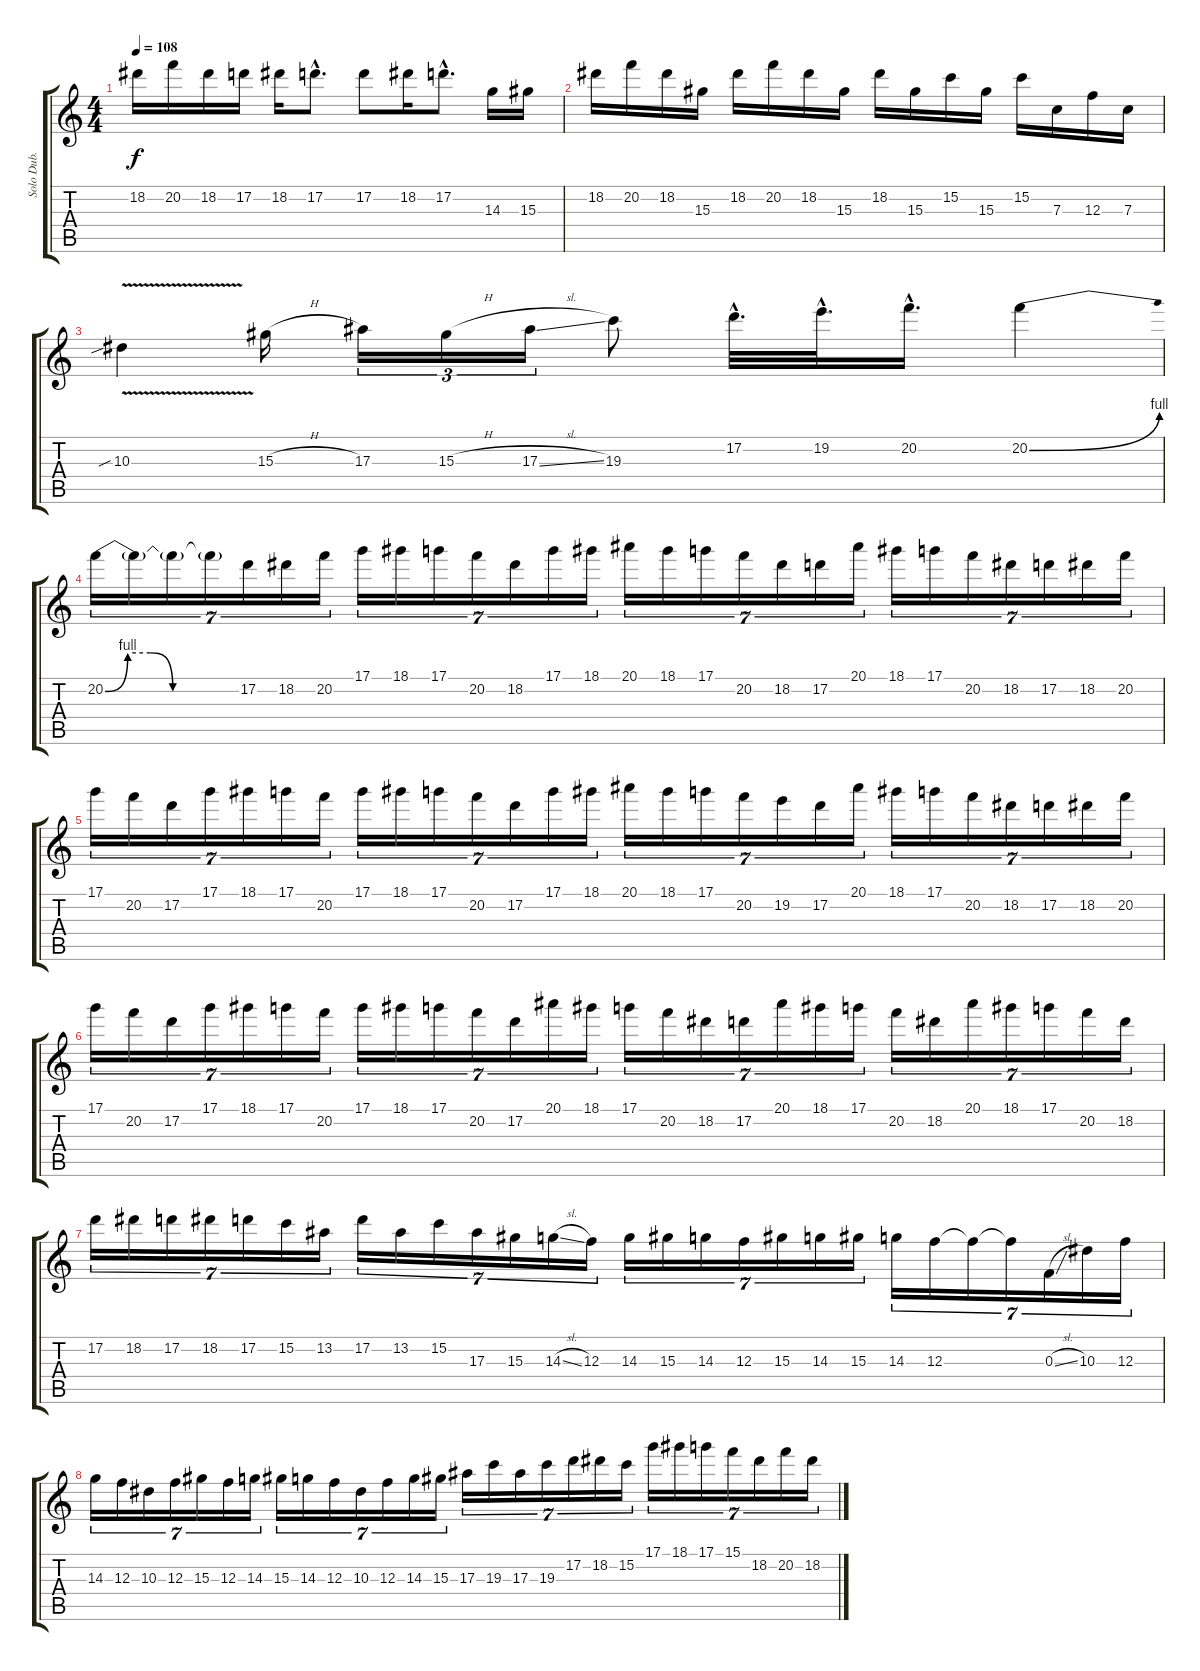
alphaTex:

\track ("Solo Dub. (in drop C)" "Solo Dub. ") {instrument distortionguitar}
\staff {score tabs}
\tuning (D4 A3 F3 C3 G2 C2) {hide}
\ts (4 4)
\tempo 108
\clef g2
\ks c
18.2.16{dy f} 20.2.16 18.2.16 17.2.16 18.2.16 17.2{hac}.8{d} 17.2.8 18.2.16 17.2{hac}.8{d} 14.3.16 15.3.16 |
18.2.16 20.2.16 18.2.16 15.3.16 18.2.16 20.2.16 18.2.16 15.3.16 18.2.16 15.3.16 15.2.16 15.3.16 15.2.16 7.3.16 12.3.16 7.3.16 |
10.3{v sib}.4 15.3{h}.16 17.3.16{tu (3 2)} 15.3{h}.16{tu (3 2)} 17.3{sl}.16{tu (3 2)} 19.3.8 17.2{hac}.32{d} 19.2{hac}.32{d} 20.2{hac}.16{d} 20.2{be (bend 0 0 60 4)}.4 |
20.2{be (custom 0 0 10 4 20 4 30 0 60 0)}.16{tu (7 4)} 20.2{t}.16{tu (7 4)} 20.2{t}.16{tu (7 4)} 20.2{t}.16{tu (7 4)} 17.2.16{tu (7 4)} 18.2.16{tu (7 4)} 20.2.16{tu (7 4)} 17.1.16{tu (7 4)} 18.1.16{tu (7 4)} 17.1.16{tu (7 4)} 20.2.16{tu (7 4)} 18.2.16{tu (7 4)} 17.1.16{tu (7 4)} 18.1.16{tu (7 4)} 20.1.16{tu (7 4)} 18.1.16{tu (7 4)} 17.1.16{tu (7 4)} 20.2.16{tu (7 4)} 18.2.16{tu (7 4)} 17.2.16{tu (7 4)} 20.1.16{tu (7 4)} 18.1.16{tu (7 4)} 17.1.16{tu (7 4)} 20.2.16{tu (7 4)} 18.2.16{tu (7 4)} 17.2.16{tu (7 4)} 18.2.16{tu (7 4)} 20.2.16{tu (7 4)} |
17.1.16{tu (7 4)} 20.2.16{tu (7 4)} 17.2.16{tu (7 4)} 17.1.16{tu (7 4)} 18.1.16{tu (7 4)} 17.1.16{tu (7 4)} 20.2.16{tu (7 4)} 17.1.16{tu (7 4)} 18.1.16{tu (7 4)} 17.1.16{tu (7 4)} 20.2.16{tu (7 4)} 17.2.16{tu (7 4)} 17.1.16{tu (7 4)} 18.1.16{tu (7 4)} 20.1.16{tu (7 4)} 18.1.16{tu (7 4)} 17.1.16{tu (7 4)} 20.2.16{tu (7 4)} 19.2.16{tu (7 4)} 17.2.16{tu (7 4)} 20.1.16{tu (7 4)} 18.1.16{tu (7 4)} 17.1.16{tu (7 4)} 20.2.16{tu (7 4)} 18.2.16{tu (7 4)} 17.2.16{tu (7 4)} 18.2.16{tu (7 4)} 20.2.16{tu (7 4)} |
17.1.16{tu (7 4)} 20.2.16{tu (7 4)} 17.2.16{tu (7 4)} 17.1.16{tu (7 4)} 18.1.16{tu (7 4)} 17.1.16{tu (7 4)} 20.2.16{tu (7 4)} 17.1.16{tu (7 4)} 18.1.16{tu (7 4)} 17.1.16{tu (7 4)} 20.2.16{tu (7 4)} 17.2.16{tu (7 4)} 20.1.16{tu (7 4)} 18.1.16{tu (7 4)} 17.1.16{tu (7 4)} 20.2.16{tu (7 4)} 18.2.16{tu (7 4)} 17.2.16{tu (7 4)} 20.1.16{tu (7 4)} 18.1.16{tu (7 4)} 17.1.16{tu (7 4)} 20.2.16{tu (7 4)} 18.2.16{tu (7 4)} 20.1.16{tu (7 4)} 18.1.16{tu (7 4)} 17.1.16{tu (7 4)} 20.2.16{tu (7 4)} 18.2.16{tu (7 4)} |
17.2.16{tu (7 4)} 18.2.16{tu (7 4)} 17.2.16{tu (7 4)} 18.2.16{tu (7 4)} 17.2.16{tu (7 4)} 15.2.16{tu (7 4)} 13.2.16{tu (7 4)} 17.2.16{tu (7 4)} 13.2.16{tu (7 4)} 15.2.16{tu (7 4)} 17.3.16{tu (7 4)} 15.3.16{tu (7 4)} 14.3{sl}.16{tu (7 4)} 12.3.16{tu (7 4)} 14.3.16{tu (7 4)} 15.3.16{tu (7 4)} 14.3.16{tu (7 4)} 12.3.16{tu (7 4)} 15.3.16{tu (7 4)} 14.3.16{tu (7 4)} 15.3.16{tu (7 4)} 14.3.16{tu (7 4)} 12.3.16{tu (7 4)} 12.3{t}.16{tu (7 4)} 12.3{t}.16{tu (7 4)} 0.3{sl}.16{tu (7 4)} 10.3.16{tu (7 4)} 12.3.16{tu (7 4)} |
14.3.16{tu (7 4)} 12.3.16{tu (7 4)} 10.3.16{tu (7 4)} 12.3.16{tu (7 4)} 15.3.16{tu (7 4)} 12.3.16{tu (7 4)} 14.3.16{tu (7 4)} 15.3.16{tu (7 4)} 14.3.16{tu (7 4)} 12.3.16{tu (7 4)} 10.3.16{tu (7 4)} 12.3.16{tu (7 4)} 14.3.16{tu (7 4)} 15.3.16{tu (7 4)} 17.3.16{tu (7 4)} 19.3.16{tu (7 4)} 17.3.16{tu (7 4)} 19.3.16{tu (7 4)} 17.2.16{tu (7 4)} 18.2.16{tu (7 4)} 15.2.16{tu (7 4)} 17.1.16{tu (7 4)} 18.1.16{tu (7 4)} 17.1.16{tu (7 4)} 15.1.16{tu (7 4)} 18.2.16{tu (7 4)} 20.2.16{tu (7 4)} 18.2.16{tu (7 4)}
